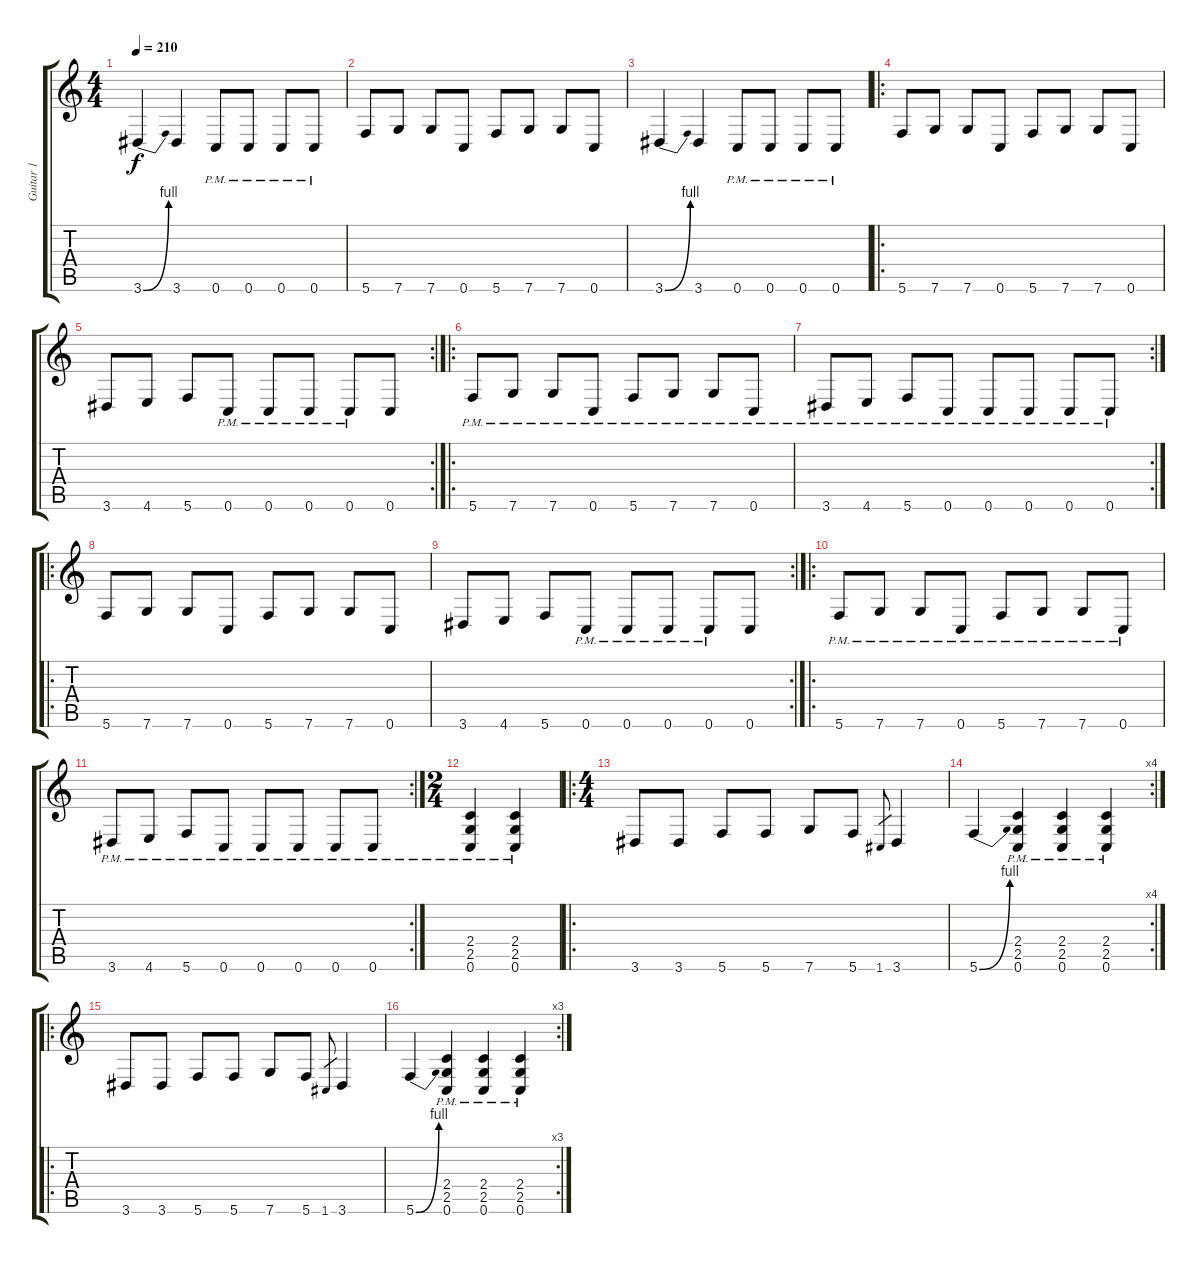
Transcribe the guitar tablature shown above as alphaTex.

\track ("Guitar 1" "Guitar 1") {instrument distortionguitar}
\staff {score tabs}
\tuning (C4 G3 Eb3 Bb2 F2 C2) {hide}
\ts (4 4)
\tempo 210
\clef g2
\ks c
3.6{be (bend 0 0 60 4)}.4{dy f} 3.6.4 0.6{pm}.8 0.6{pm}.8 0.6{pm}.8 0.6{pm}.8 |
5.6.8 7.6.8 7.6.8 0.6.8 5.6.8 7.6.8 7.6.8 0.6.8 |
3.6{be (bend 0 0 60 4)}.4 3.6.4 0.6{pm}.8 0.6{pm}.8 0.6{pm}.8 0.6{pm}.8 |
\ro
5.6.8 7.6.8 7.6.8 0.6.8 5.6.8 7.6.8 7.6.8 0.6.8 |
\rc 2
3.6.8 4.6.8 5.6.8 0.6{pm}.8 0.6{pm}.8 0.6{pm}.8 0.6{pm}.8 0.6.8 |
\ro
5.6{pm}.8 7.6{pm}.8 7.6{pm}.8 0.6{pm}.8 5.6{pm}.8 7.6{pm}.8 7.6{pm}.8 0.6{pm}.8 |
\rc 2
3.6{pm}.8 4.6{pm}.8 5.6{pm}.8 0.6{pm}.8 0.6{pm}.8 0.6{pm}.8 0.6{pm}.8 0.6{pm}.8 |
\ro
5.6.8 7.6.8 7.6.8 0.6.8 5.6.8 7.6.8 7.6.8 0.6.8 |
\rc 2
3.6.8 4.6.8 5.6.8 0.6{pm}.8 0.6{pm}.8 0.6{pm}.8 0.6{pm}.8 0.6.8 |
\ro
5.6{pm}.8 7.6{pm}.8 7.6{pm}.8 0.6{pm}.8 5.6{pm}.8 7.6{pm}.8 7.6{pm}.8 0.6{pm}.8 |
\rc 2
3.6{pm}.8 4.6{pm}.8 5.6{pm}.8 0.6{pm}.8 0.6{pm}.8 0.6{pm}.8 0.6{pm}.8 0.6{pm}.8 |
\ts (2 4)
(2.4{pm} 2.5{pm} 0.6{pm}).4 (2.4{pm} 2.5{pm} 0.6{pm}).4 |
\ro
\ts (4 4)
3.6.8 3.6.8 5.6.8 5.6.8 7.6.8 5.6.8 1.6.8{gr} 3.6.4 |
\rc 4
5.6{be (bend 0 0 60 4)}.4 (2.4{pm} 2.5{pm} 0.6{pm}).4 (2.4{pm} 2.5{pm} 0.6{pm}).4 (2.4{pm} 2.5{pm} 0.6{pm}).4 |
\ro
3.6.8 3.6.8 5.6.8 5.6.8 7.6.8 5.6.8 1.6.8{gr} 3.6.4 |
\rc 3
5.6{be (bend 0 0 60 4)}.4 (2.4{pm} 2.5{pm} 0.6{pm}).4 (2.4{pm} 2.5{pm} 0.6{pm}).4 (2.4{pm} 2.5{pm} 0.6{pm}).4
